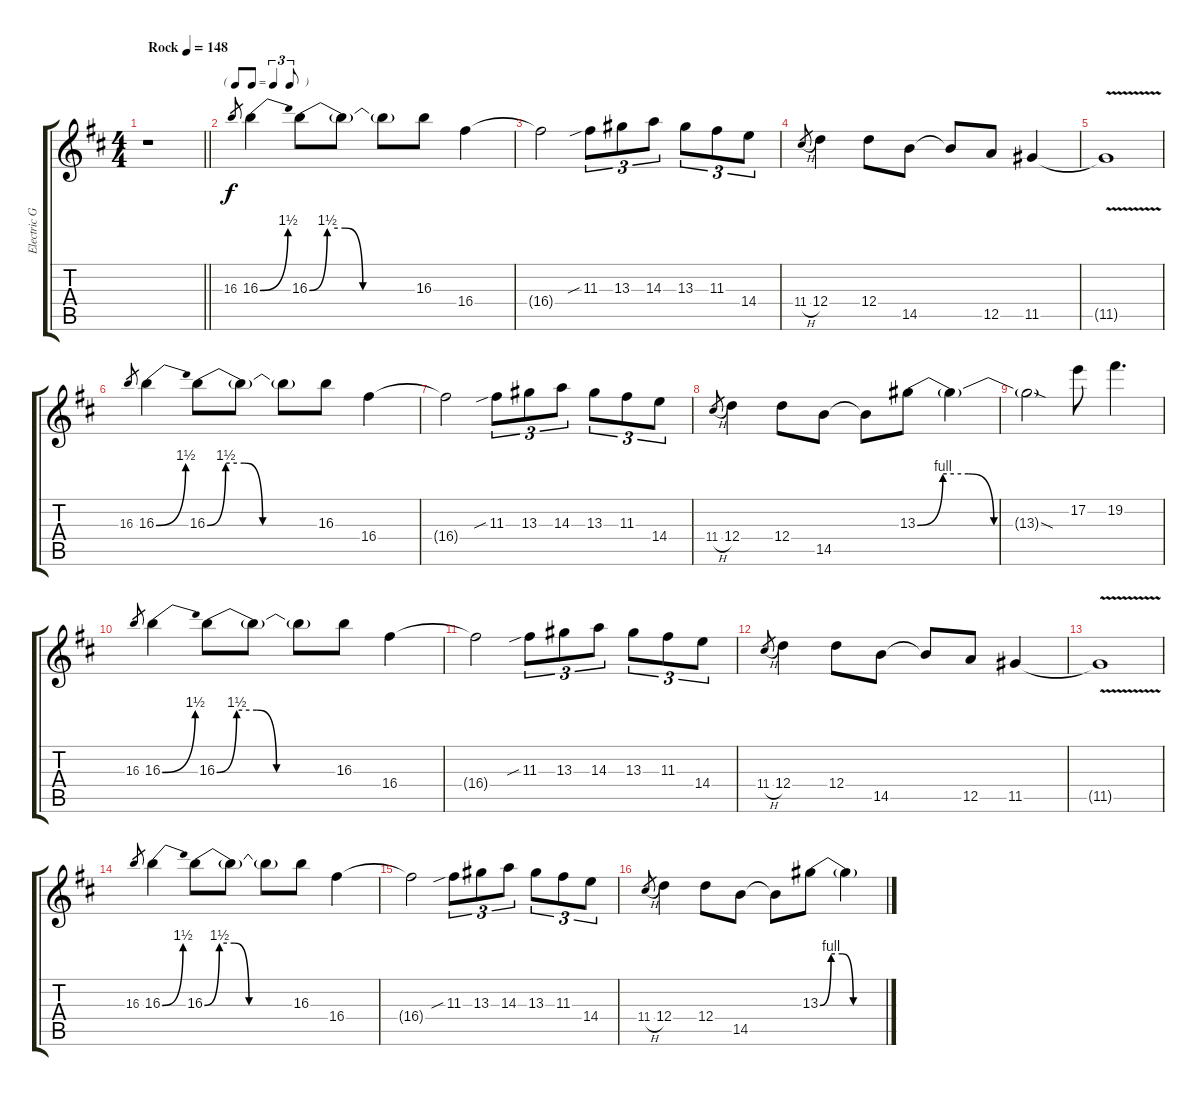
\track ("Electric Guitar3" "Electric G") {instrument distortionguitar}
\staff {score tabs}
\tuning (E4 B3 G3 D3 A2 E2) {hide}
\ts (4 4)
\tempo (148 "Rock")
\clef g2
\barLineRight lightlight
\ks bminor
r.1{dy f instrument distortionguitar} |
\tf triplet8th
16.3.8{gr} 16.3{be (bend 0 0 60 6)}.4 16.3{be (custom 0 0 10 6 20 6 30 0 60 0)}.8 16.3{t}.8 16.3{t}.8 16.3.8 16.4.4 |
16.4{t}.2 11.3{sib}.8{tu (3 2)} 13.3.8{tu (3 2)} 14.3.8{tu (3 2)} 13.3.8{tu (3 2)} 11.3.8{tu (3 2)} 14.4.8{tu (3 2)} |
11.4{h}.8{gr} 12.4.4 12.4.8 14.5.8 14.5{t}.8 12.5.8 11.5.4 |
11.5{v t}.1 |
16.3.8{gr} 16.3{be (bend 0 0 60 6)}.4 16.3{be (custom 0 0 10 6 20 6 30 0 60 0)}.8 16.3{t}.8 16.3{t}.8 16.3.8 16.4.4 |
16.4{t}.2 11.3{sib}.8{tu (3 2)} 13.3.8{tu (3 2)} 14.3.8{tu (3 2)} 13.3.8{tu (3 2)} 11.3.8{tu (3 2)} 14.4.8{tu (3 2)} |
11.4{h}.8{gr} 12.4.4 12.4.8 14.5.8 14.5{t}.8 13.3{be (custom 0 0 10 4 20 4 30 0 60 0)}.8 13.3{t}.4 |
13.3{sod t}.2 17.2.8 19.2.4{d} |
16.3.8{gr} 16.3{be (bend 0 0 60 6)}.4 16.3{be (custom 0 0 10 6 20 6 30 0 60 0)}.8 16.3{t}.8 16.3{t}.8 16.3.8 16.4.4 |
16.4{t}.2 11.3{sib}.8{tu (3 2)} 13.3.8{tu (3 2)} 14.3.8{tu (3 2)} 13.3.8{tu (3 2)} 11.3.8{tu (3 2)} 14.4.8{tu (3 2)} |
11.4{h}.8{gr} 12.4.4 12.4.8 14.5.8 14.5{t}.8 12.5.8 11.5.4 |
11.5{v t}.1 |
16.3.8{gr} 16.3{be (bend 0 0 60 6)}.4 16.3{be (custom 0 0 10 6 20 6 30 0 60 0)}.8 16.3{t}.8 16.3{t}.8 16.3.8 16.4.4 |
16.4{t}.2 11.3{sib}.8{tu (3 2)} 13.3.8{tu (3 2)} 14.3.8{tu (3 2)} 13.3.8{tu (3 2)} 11.3.8{tu (3 2)} 14.4.8{tu (3 2)} |
11.4{h}.8{gr} 12.4.4 12.4.8 14.5.8 14.5{t}.8 13.3{be (custom 0 0 10 4 20 4 30 0 60 0)}.8 13.3{t}.4
